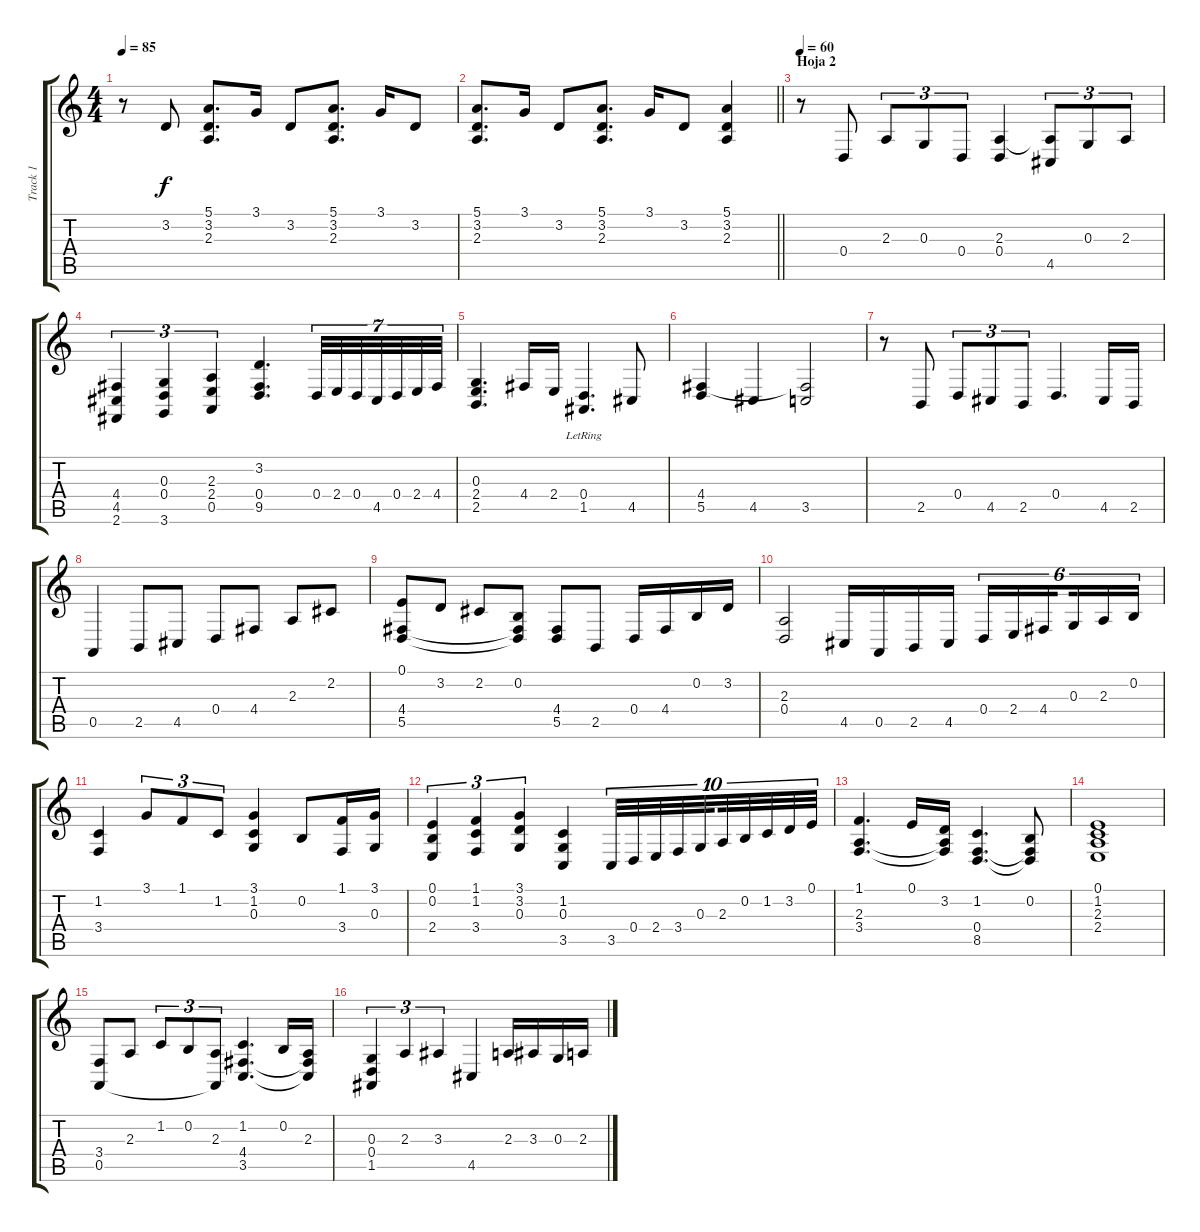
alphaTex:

\track ("Track 1" "Track 1") {instrument acousticgrandpiano}
\staff {score tabs}
\tuning (E4 B3 G3 D3 A2 E2) {hide}
\ts (4 4)
\tempo 85
\clef g2
\ks c
r.8{dy f} 3.2.8 (5.1 3.2 2.3).8{d} 3.1.16 3.2.8 (5.1 3.2 2.3).8{d} 3.1.16 3.2.8 |
\barLineRight lightlight
(5.1 3.2 2.3).8{d} 3.1.16 3.2.8 (5.1 3.2 2.3).8{d} 3.1.16 3.2.8 (5.1 3.2 2.3).4 |
\section ("" "Hoja 2")
\tempo 60
r.8 0.4.8 2.3.8{tu (3 2)} 0.3.8{tu (3 2)} 0.4.8{tu (3 2)} (2.3 0.4).4 (2.3{t} 4.5).8{tu (3 2)} 0.3.8{tu (3 2)} 2.3.8{tu (3 2)} |
(4.4 4.5 2.6).4{tu (3 2)} (0.3 0.4 3.6).4{tu (3 2)} (2.3 2.4 0.5).4{tu (3 2)} (3.2 0.4 9.5).4{d} 0.4.32{tu (7 4)} 2.4.32{tu (7 4)} 0.4.32{tu (7 4)} 4.5.32{tu (7 4)} 0.4.32{tu (7 4)} 2.4.32{tu (7 4)} 4.4.32{tu (7 4)} |
(0.3 2.4 2.5).4{d} 4.4.16 2.4.16 (0.4 1.5{lr}).4{d} 4.5.8 |
(4.4 5.5).4 4.5.4 (4.4{t} 3.5).2 |
r.8 2.5.8 0.4.8{tu (3 2)} 4.5.8{tu (3 2)} 2.5.8{tu (3 2)} 0.4.4{d} 4.5.16 2.5.16 |
0.5.4 2.5.8 4.5.8 0.4.8 4.4.8 2.3.8 2.2.8 |
(0.1 4.4 5.5).8 3.2.8 2.2.8 (0.2 4.4{t} 5.5{t}).8 (4.4 5.5).8 2.5.8 0.4.16 4.4.16 0.2.16 3.2.16 |
(2.3 0.4).2 4.5.16 0.5.16 2.5.16 4.5.16 0.4.16{tu (6 4)} 2.4.16{tu (6 4)} 4.4.16{tu (6 4) beam splitsecondary} 0.3.16{tu (6 4)} 2.3.16{tu (6 4)} 0.2.16{tu (6 4)} |
(1.2 3.4).4 3.1.8{tu (3 2)} 1.1.8{tu (3 2)} 1.2.8{tu (3 2)} (3.1 1.2 0.3).4 0.2.8 (1.1 3.4).16 (3.1 0.3).16 |
(0.1 0.2 2.4).4{tu (3 2)} (1.1 1.2 3.4).4{tu (3 2)} (3.1 3.2 0.3).4{tu (3 2)} (1.2 0.3 3.5).4 3.5.32{tu (10 8)} 0.4.32{tu (10 8)} 2.4.32{tu (10 8)} 3.4.32{tu (10 8)} 0.3.32{tu (10 8) beam splitsecondary} 2.3.32{tu (10 8)} 0.2.32{tu (10 8)} 1.2.32{tu (10 8)} 3.2.32{tu (10 8)} 0.1.32{tu (10 8)} |
(1.1 2.3 3.4).4{d} 0.1.16 (3.2 2.3{t} 3.4{t}).16 (1.2 0.4 8.5).4{d} (0.2 0.4{t} 8.5{t}).8 |
(0.1 1.2 2.3 2.4).1 |
(3.4 0.5).8 2.3.8 1.2.8{tu (3 2)} 0.2.8{tu (3 2)} (2.3 0.5{t}).8{tu (3 2)} (1.2 4.4 3.5).4{d} 0.2.16 (2.3 4.4{t} 3.5{t}).16 |
(0.3 0.4 1.5).4{tu (3 2)} 2.3.4{tu (3 2)} 3.3.4{tu (3 2)} 4.5.4 2.3.16 3.3.16 0.3.16 2.3.16
